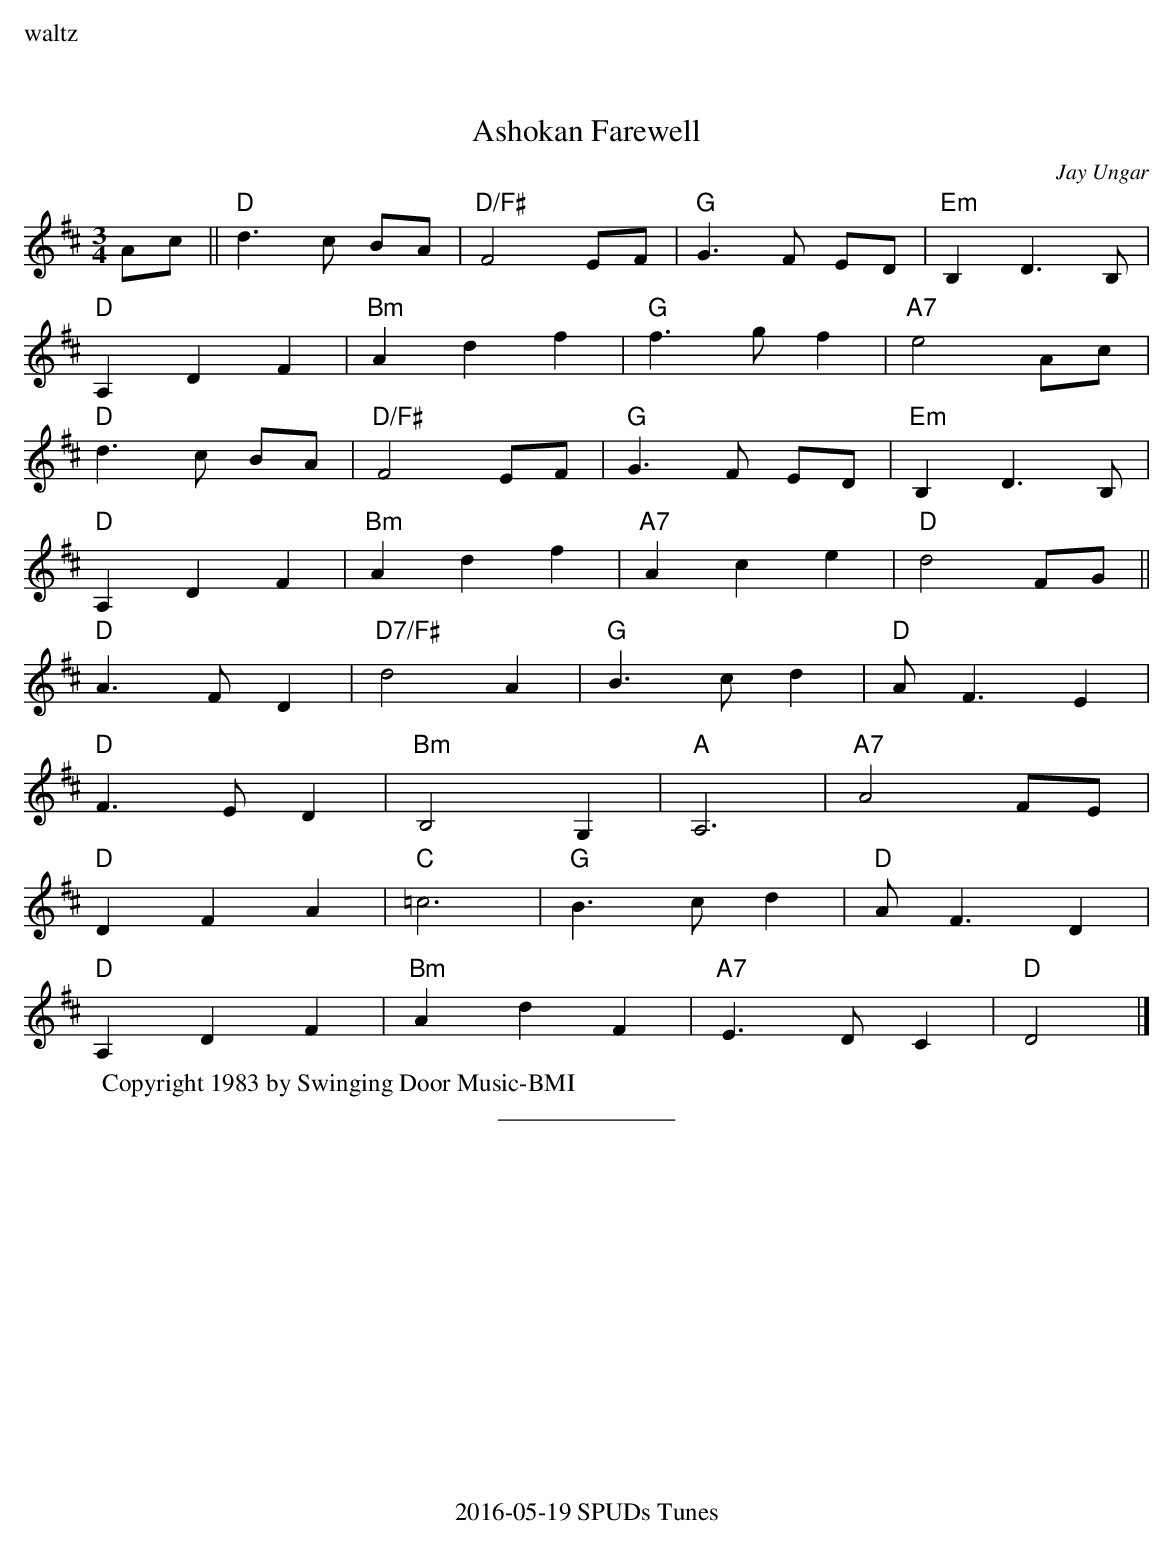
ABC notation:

X:1
%%text waltz
T: Ashokan Farewell
C: Jay Ungar
M: 3/4
L: 1/8
K: Dmaj
Ac||"D" d3 c BA|"D/F#" F4 EF|"G" G3 F ED|"Em" B,2D3B,|
"D" A,2D2F2|"Bm" A2d2f2|"G" f3gf2|"A7" e4Ac |
"D" d3 c BA|"D/F#" F4 EF|"G" G3 F ED|"Em" B,2D3B,|
"D" A,2D2F2|"Bm" A2d2f2|"A7" A2c2e2|"D" d4FG||
"D" A3FD2|"D7/F#" d4A2|"G" B3cd2|"D" AF3E2|
"D" F3ED2|"Bm" B,4 G,2|"A" A,6|"A7" A4 FE|
"D" D2F2A2|"C" =c6|"G" B3cd2|"D" AF3D2|
"D" A,2D2F2|"Bm" A2d2F2|"A7" E3D C2|"D"D4|]
W: Copyright 1983 by Swinging Door Music-BMI
